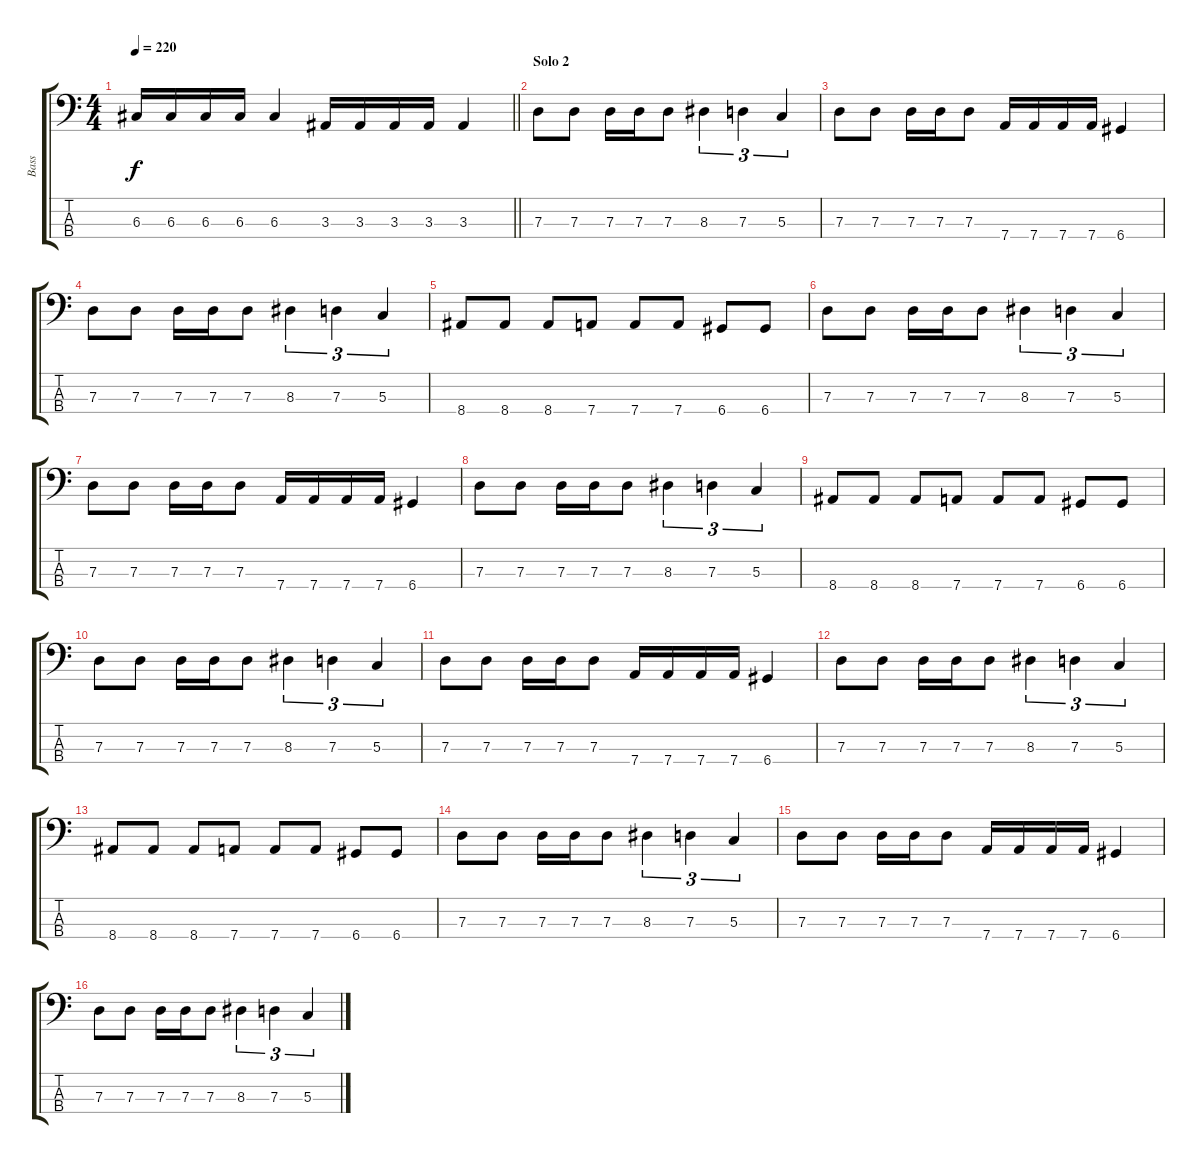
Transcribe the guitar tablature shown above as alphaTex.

\track ("Bass" "Bass") {instrument electricbassfinger}
\staff {score tabs}
\tuning (F2 C2 G1 D1) {hide}
\ts (4 4)
\tempo 220
\clef f4
\barLineRight lightlight
\ks c
6.3.16{dy f} 6.3.16 6.3.16 6.3.16 6.3.4 3.3.16 3.3.16 3.3.16 3.3.16 3.3.4 |
\section ("" "Solo 2")
7.3.8 7.3.8 7.3.16 7.3.16 7.3.8 8.3.4{tu (3 2)} 7.3.4{tu (3 2)} 5.3.4{tu (3 2)} |
7.3.8 7.3.8 7.3.16 7.3.16 7.3.8 7.4.16 7.4.16 7.4.16 7.4.16 6.4.4 |
7.3.8 7.3.8 7.3.16 7.3.16 7.3.8 8.3.4{tu (3 2)} 7.3.4{tu (3 2)} 5.3.4{tu (3 2)} |
8.4.8 8.4.8 8.4.8 7.4.8 7.4.8 7.4.8 6.4.8 6.4.8 |
7.3.8 7.3.8 7.3.16 7.3.16 7.3.8 8.3.4{tu (3 2)} 7.3.4{tu (3 2)} 5.3.4{tu (3 2)} |
7.3.8 7.3.8 7.3.16 7.3.16 7.3.8 7.4.16 7.4.16 7.4.16 7.4.16 6.4.4 |
7.3.8 7.3.8 7.3.16 7.3.16 7.3.8 8.3.4{tu (3 2)} 7.3.4{tu (3 2)} 5.3.4{tu (3 2)} |
8.4.8 8.4.8 8.4.8 7.4.8 7.4.8 7.4.8 6.4.8 6.4.8 |
7.3.8 7.3.8 7.3.16 7.3.16 7.3.8 8.3.4{tu (3 2)} 7.3.4{tu (3 2)} 5.3.4{tu (3 2)} |
7.3.8 7.3.8 7.3.16 7.3.16 7.3.8 7.4.16 7.4.16 7.4.16 7.4.16 6.4.4 |
7.3.8 7.3.8 7.3.16 7.3.16 7.3.8 8.3.4{tu (3 2)} 7.3.4{tu (3 2)} 5.3.4{tu (3 2)} |
8.4.8 8.4.8 8.4.8 7.4.8 7.4.8 7.4.8 6.4.8 6.4.8 |
7.3.8 7.3.8 7.3.16 7.3.16 7.3.8 8.3.4{tu (3 2)} 7.3.4{tu (3 2)} 5.3.4{tu (3 2)} |
7.3.8 7.3.8 7.3.16 7.3.16 7.3.8 7.4.16 7.4.16 7.4.16 7.4.16 6.4.4 |
7.3.8 7.3.8 7.3.16 7.3.16 7.3.8 8.3.4{tu (3 2)} 7.3.4{tu (3 2)} 5.3.4{tu (3 2)}
